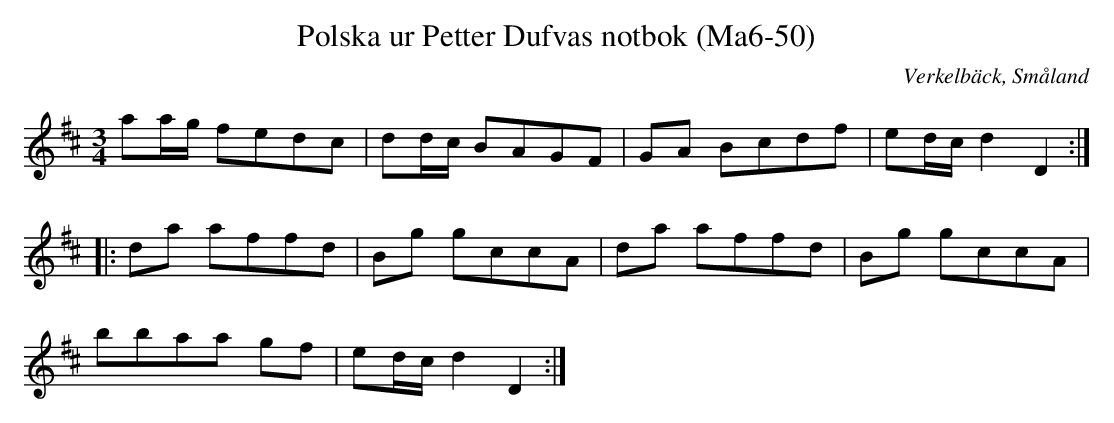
X:1
T:Polska ur Petter Dufvas notbok (Ma6-50)
O:Verkelbäck, Småland
M:3/4
L:1/8
K:D
aa/g/ fedc|dd/c/ BAGF|GA Bcdf|ed/c/ d2 D2:|
|:da affd|Bg gccA|da affd|Bg gccA|
bbaa gf|ed/c/ d2 D2:|
